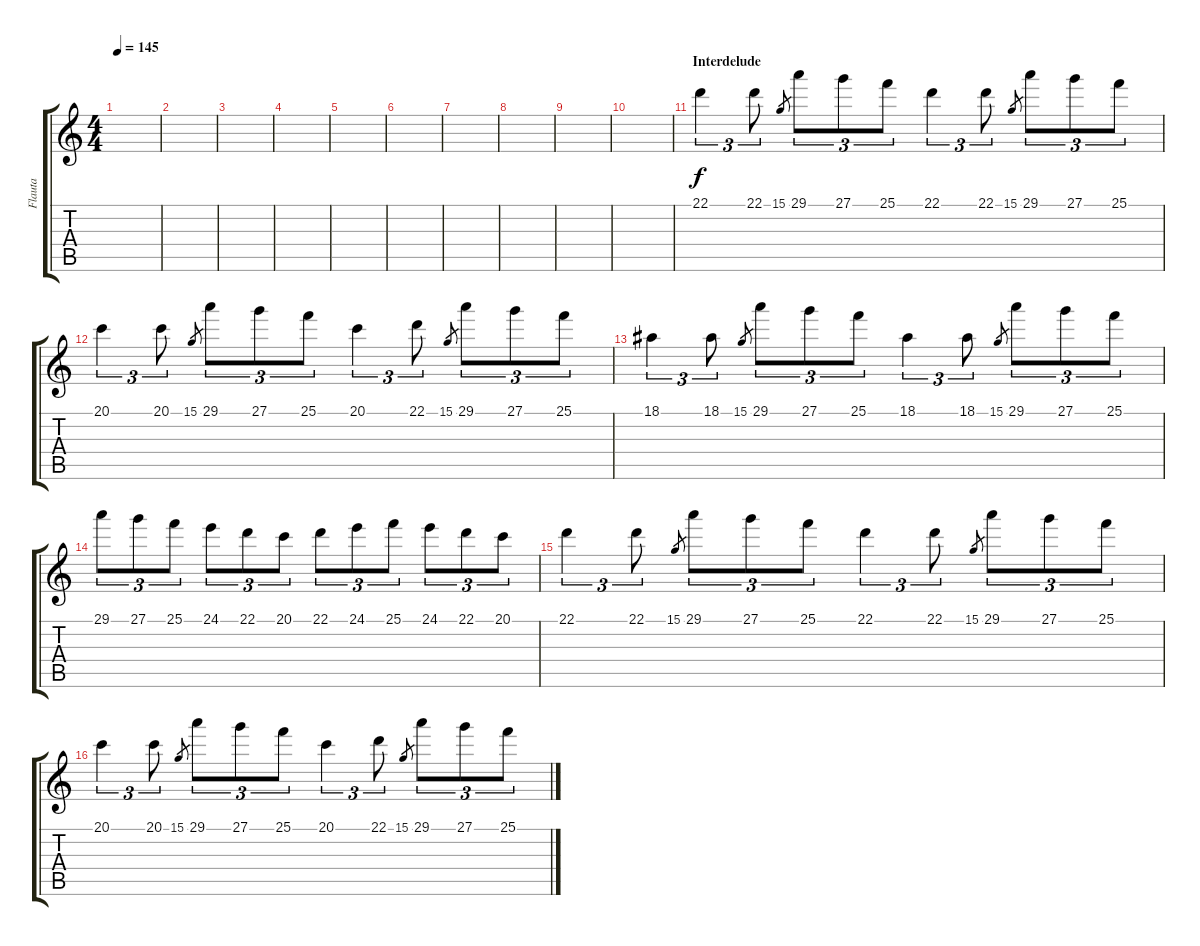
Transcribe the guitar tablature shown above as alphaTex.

\track ("Flauta" "Flauta") {instrument flute}
\staff {score tabs}
\tuning (E4 B3 G3 D3 A2 E2) {hide}
\ts (4 4)
\tempo 145
\clef g2
\ks c
|
|
|
|
|
|
|
|
|
|
\section ("" "Interdelude")
22.1.4{tu (3 2) volume 13} 22.1.8{tu (3 2)} 15.1.8{gr} 29.1.8{tu (3 2)} 27.1.8{tu (3 2)} 25.1.8{tu (3 2)} 22.1.4{tu (3 2)} 22.1.8{tu (3 2)} 15.1.8{gr} 29.1.8{tu (3 2)} 27.1.8{tu (3 2)} 25.1.8{tu (3 2)} |
20.1.4{tu (3 2)} 20.1.8{tu (3 2)} 15.1.8{gr} 29.1.8{tu (3 2)} 27.1.8{tu (3 2)} 25.1.8{tu (3 2)} 20.1.4{tu (3 2)} 22.1.8{tu (3 2)} 15.1.8{gr} 29.1.8{tu (3 2)} 27.1.8{tu (3 2)} 25.1.8{tu (3 2)} |
18.1.4{tu (3 2)} 18.1.8{tu (3 2)} 15.1.8{gr} 29.1.8{tu (3 2)} 27.1.8{tu (3 2)} 25.1.8{tu (3 2)} 18.1.4{tu (3 2)} 18.1.8{tu (3 2)} 15.1.8{gr} 29.1.8{tu (3 2)} 27.1.8{tu (3 2)} 25.1.8{tu (3 2)} |
29.1.8{tu (3 2)} 27.1.8{tu (3 2)} 25.1.8{tu (3 2)} 24.1.8{tu (3 2)} 22.1.8{tu (3 2)} 20.1.8{tu (3 2)} 22.1.8{tu (3 2)} 24.1.8{tu (3 2)} 25.1.8{tu (3 2)} 24.1.8{tu (3 2)} 22.1.8{tu (3 2)} 20.1.8{tu (3 2)} |
22.1.4{tu (3 2) volume 13} 22.1.8{tu (3 2)} 15.1.8{gr} 29.1.8{tu (3 2)} 27.1.8{tu (3 2)} 25.1.8{tu (3 2)} 22.1.4{tu (3 2)} 22.1.8{tu (3 2)} 15.1.8{gr} 29.1.8{tu (3 2)} 27.1.8{tu (3 2)} 25.1.8{tu (3 2)} |
20.1.4{tu (3 2)} 20.1.8{tu (3 2)} 15.1.8{gr} 29.1.8{tu (3 2)} 27.1.8{tu (3 2)} 25.1.8{tu (3 2)} 20.1.4{tu (3 2)} 22.1.8{tu (3 2)} 15.1.8{gr} 29.1.8{tu (3 2)} 27.1.8{tu (3 2)} 25.1.8{tu (3 2)}
